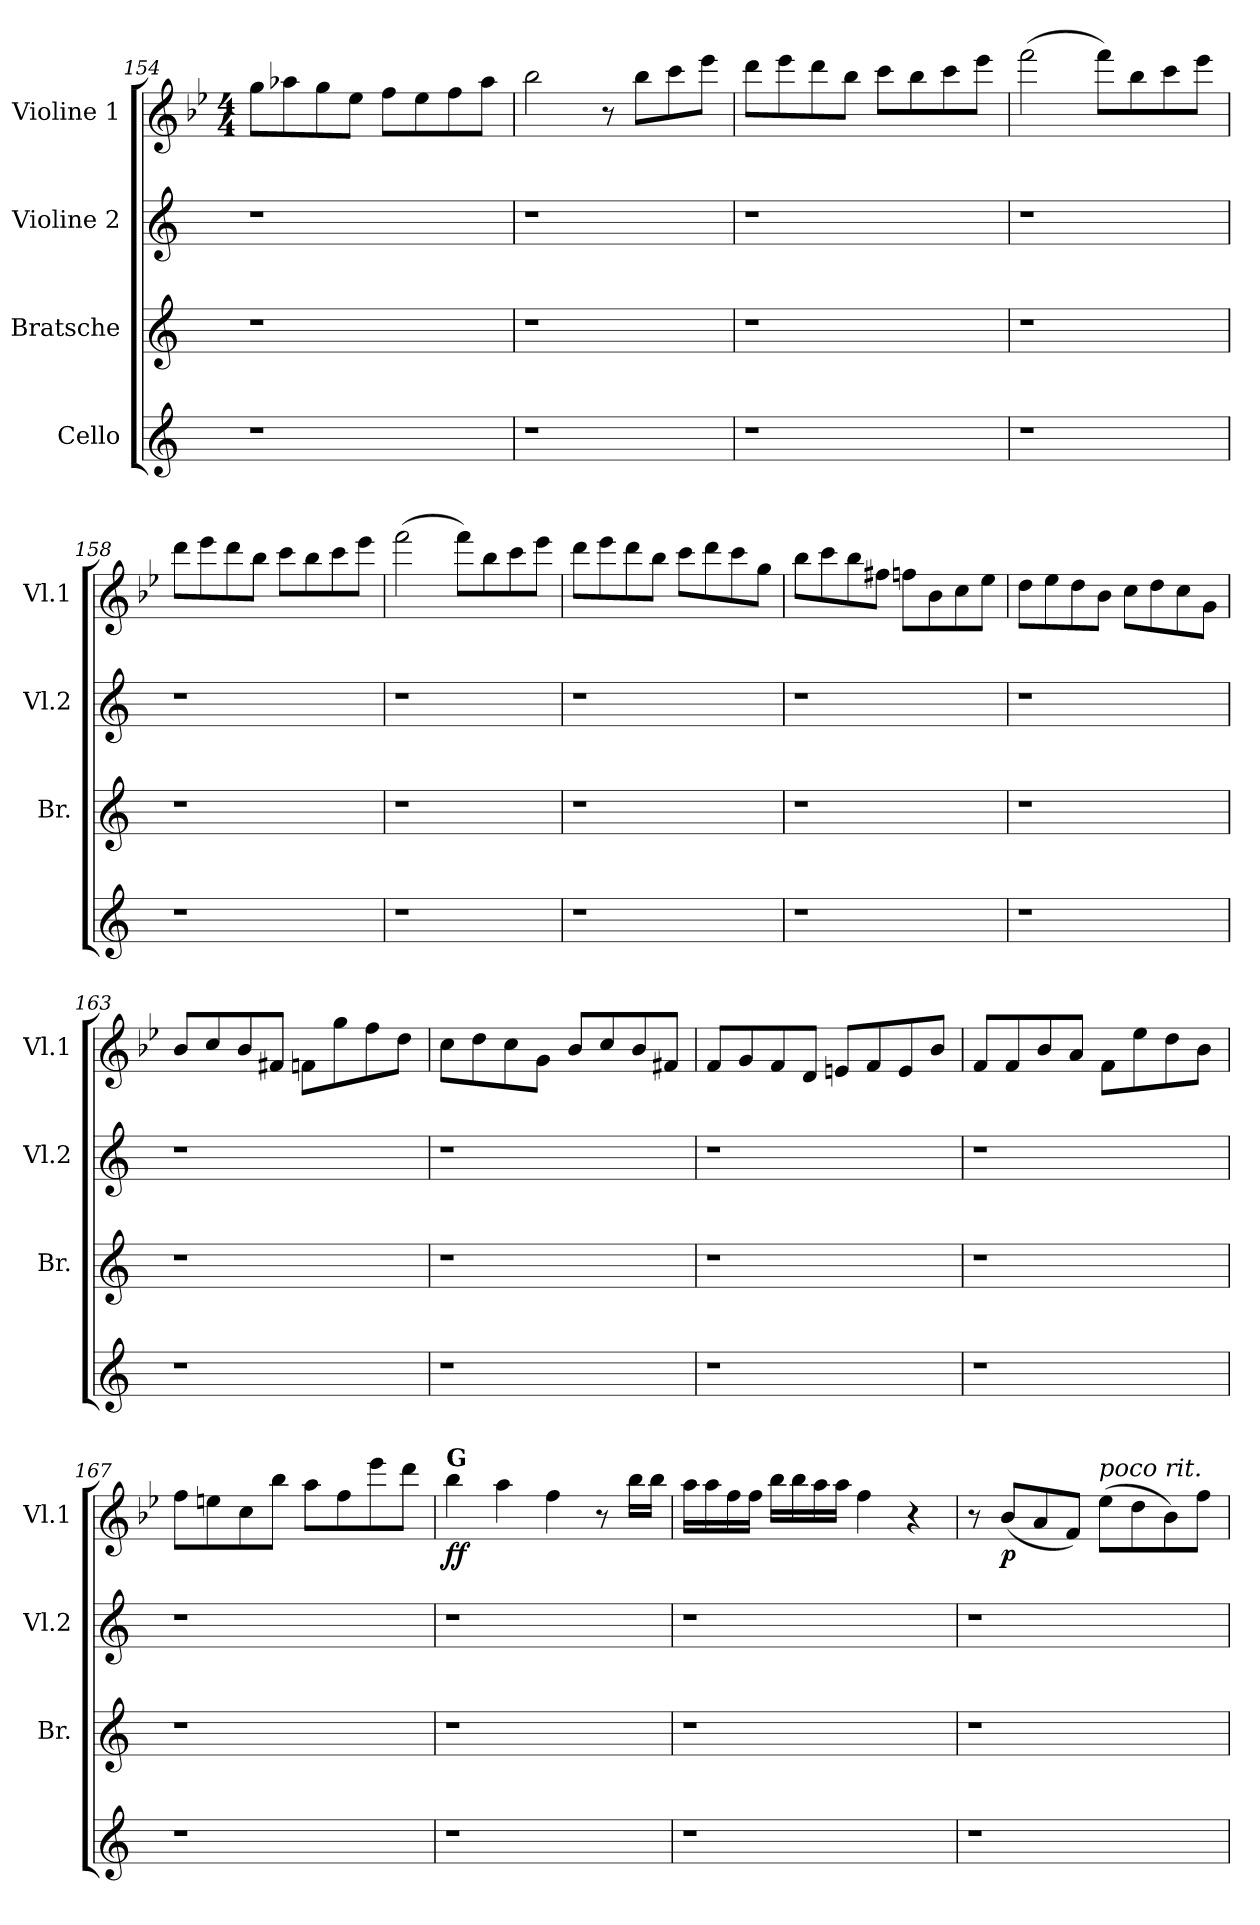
**kern	**kern	**kern	**kern	**dynam
*part4	*part3	*part2	*part1	*part1
*staff4	*staff3	*staff2	*staff1	*staff1
*I"Cello	*I"Bratsche	*I"Violine 2	*I"Violine 1	*
*	*I'Br.	*I'Vl.2	*I'Vl.1	*
*clefG2	*clefG2	*clefG2	*clefG2	*
*k[]	*k[]	*k[]	*k[b-e-]	*
*	*	*	*M4/4	*
=154	=154	=154	=154	=154
1r	1r	1r	8gg\L	.
.	.	.	8aa-X\	.
.	.	.	8gg\	.
.	.	.	8ee-\J	.
.	.	.	8ff\L	.
.	.	.	8ee-\	.
.	.	.	8ff\	.
.	.	.	8aa-\J	.
=155	=155	=155	=155	=155
1r	1r	1r	2bb-\	.
.	.	.	8r	.
.	.	.	8bb-\L	.
.	.	.	8ccc\	.
.	.	.	8eee-\J	.
=156	=156	=156	=156	=156
1r	1r	1r	8ddd\L	.
.	.	.	8eee-\	.
.	.	.	8ddd\	.
.	.	.	8bb-\J	.
.	.	.	8ccc\L	.
.	.	.	8bb-\	.
.	.	.	8ccc\	.
.	.	.	8eee-\J	.
!!LO:PB:g=z
=157	=157	=157	=157	=157
1r	1r	1r	(2fff\	.
.	.	.	8fff\L)	.
.	.	.	8bb-\	.
.	.	.	8ccc\	.
.	.	.	8eee-\J	.
!!LO:LB:g=z
=158	=158	=158	=158	=158
1r	1r	1r	8ddd\L	.
.	.	.	8eee-\	.
.	.	.	8ddd\	.
.	.	.	8bb-\J	.
.	.	.	8ccc\L	.
.	.	.	8bb-\	.
.	.	.	8ccc\	.
.	.	.	8eee-\J	.
=159	=159	=159	=159	=159
1r	1r	1r	(2fff\	.
.	.	.	8fff\L)	.
.	.	.	8bb-\	.
.	.	.	8ccc\	.
.	.	.	8eee-\J	.
=160	=160	=160	=160	=160
1r	1r	1r	8ddd\L	.
.	.	.	8eee-\	.
.	.	.	8ddd\	.
.	.	.	8bb-\J	.
.	.	.	8ccc\L	.
.	.	.	8ddd\	.
.	.	.	8ccc\	.
.	.	.	8gg\J	.
!!LO:LB:g=z
=161	=161	=161	=161	=161
1r	1r	1r	8bb-\L	.
.	.	.	8ccc\	.
.	.	.	8bb-\	.
.	.	.	8ff#X\J	.
.	.	.	8ffn\L	.
.	.	.	8b-\	.
.	.	.	8cc\	.
.	.	.	8ee-\J	.
=162	=162	=162	=162	=162
1r	1r	1r	8dd\L	.
.	.	.	8ee-\	.
.	.	.	8dd\	.
.	.	.	8b-\J	.
.	.	.	8cc\L	.
.	.	.	8dd\	.
.	.	.	8cc\	.
.	.	.	8g\J	.
!!LO:LB:g=z
=163	=163	=163	=163	=163
1r	1r	1r	8b-/L	.
.	.	.	8cc/	.
.	.	.	8b-/	.
.	.	.	8f#X/J	.
.	.	.	8fn\L	.
.	.	.	8gg\	.
.	.	.	8ff\	.
.	.	.	8dd\J	.
=164	=164	=164	=164	=164
1r	1r	1r	8cc\L	.
.	.	.	8dd\	.
.	.	.	8cc\	.
.	.	.	8g\J	.
.	.	.	8b-/L	.
.	.	.	8cc/	.
.	.	.	8b-/	.
.	.	.	8f#X/J	.
=165	=165	=165	=165	=165
1r	1r	1r	8f/L	.
.	.	.	8g/	.
.	.	.	8f/	.
.	.	.	8d/J	.
.	.	.	8en/L	.
.	.	.	8f/	.
.	.	.	8e/	.
.	.	.	8b-/J	.
!!LO:PB:g=z
=166	=166	=166	=166	=166
1r	1r	1r	8f/L	.
.	.	.	8f/	.
.	.	.	8b-/	.
.	.	.	8a/J	.
.	.	.	8f\L	.
.	.	.	8ee-\	.
.	.	.	8dd\	.
.	.	.	8b-\J	.
=167	=167	=167	=167	=167
1r	1r	1r	8ff\L	.
.	.	.	8een\	.
.	.	.	8cc\	.
.	.	.	8bb-\J	.
.	.	.	8aa\L	.
.	.	.	8ff\	.
.	.	.	8eee-\	.
.	.	.	8ddd\J	.
!!LO:LB:g=z
=168	=168	=168	=168	=168
!	!	!	!LO:TX:a:B:t=G	!
!	!	!	!	!LO:DY:b
1r	1r	1r	4bb-\	ff
.	.	.	4aa\	.
.	.	.	4ff\	.
.	.	.	8r	.
.	.	.	16bb-\LL	.
.	.	.	16bb-\JJ	.
=169	=169	=169	=169	=169
1r	1r	1r	16aa\LL	.
.	.	.	16aa\	.
.	.	.	16ff\	.
.	.	.	16ff\JJ	.
.	.	.	16bb-\LL	.
.	.	.	16bb-\	.
.	.	.	16aa\	.
.	.	.	16aa\JJ	.
.	.	.	4ff\	.
.	.	.	4r	.
=170	=170	=170	=170	=170
1r	1r	1r	8r	.
!	!	!	!	!LO:DY:b
.	.	.	(8b-/L	p
.	.	.	8a/	.
.	.	.	8f/J)	.
!	!	!	!LO:TX:a:i:t=poco rit.	!
.	.	.	(8ee-\L	.
.	.	.	8dd\	.
.	.	.	8b-\)	.
.	.	.	8ff\J	.
=	=	=	=	=
*-	*-	*-	*-	*-
